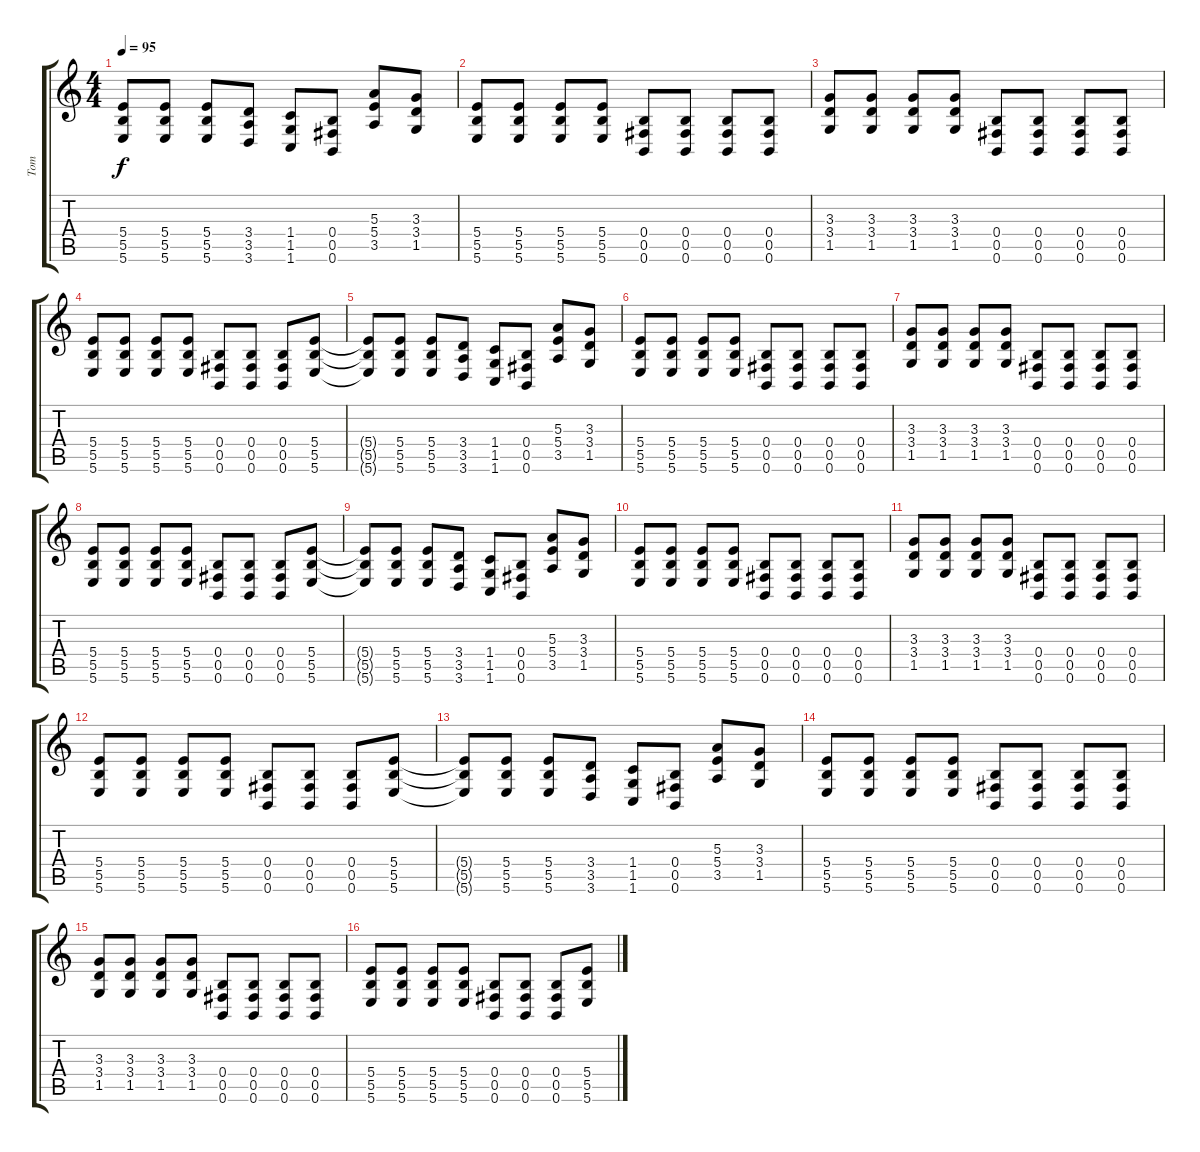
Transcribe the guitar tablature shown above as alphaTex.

\track ("Tom" "Tom") {instrument distortionguitar}
\staff {score tabs}
\tuning (Db4 Ab3 E3 B2 Gb2 B1) {hide}
\ts (4 4)
\tempo 95
\clef g2
\ks c
(5.4{t} 5.5{t} 5.6{t}).8{dy f} (5.4 5.5 5.6).8 (5.4 5.5 5.6).8 (3.4 3.5 3.6).8 (1.4 1.5 1.6).8 (0.4 0.5 0.6).8 (5.3 5.4 3.5).8 (3.3 3.4 1.5).8 |
(5.4 5.5 5.6).8 (5.4 5.5 5.6).8 (5.4 5.5 5.6).8 (5.4 5.5 5.6).8 (0.4 0.5 0.6).8 (0.4 0.5 0.6).8 (0.4 0.5 0.6).8 (0.4 0.5 0.6).8 |
(3.3 3.4 1.5).8 (3.3 3.4 1.5).8 (3.3 3.4 1.5).8 (3.3 3.4 1.5).8 (0.4 0.5 0.6).8 (0.4 0.5 0.6).8 (0.4 0.5 0.6).8 (0.4 0.5 0.6).8 |
(5.4 5.5 5.6).8 (5.4 5.5 5.6).8 (5.4 5.5 5.6).8 (5.4 5.5 5.6).8 (0.4 0.5 0.6).8 (0.4 0.5 0.6).8 (0.4 0.5 0.6).8 (5.4 5.5 5.6).8 |
(5.4{t} 5.5{t} 5.6{t}).8 (5.4 5.5 5.6).8 (5.4 5.5 5.6).8 (3.4 3.5 3.6).8 (1.4 1.5 1.6).8 (0.4 0.5 0.6).8 (5.3 5.4 3.5).8 (3.3 3.4 1.5).8 |
(5.4 5.5 5.6).8 (5.4 5.5 5.6).8 (5.4 5.5 5.6).8 (5.4 5.5 5.6).8 (0.4 0.5 0.6).8 (0.4 0.5 0.6).8 (0.4 0.5 0.6).8 (0.4 0.5 0.6).8 |
(3.3 3.4 1.5).8 (3.3 3.4 1.5).8 (3.3 3.4 1.5).8 (3.3 3.4 1.5).8 (0.4 0.5 0.6).8 (0.4 0.5 0.6).8 (0.4 0.5 0.6).8 (0.4 0.5 0.6).8 |
(5.4 5.5 5.6).8 (5.4 5.5 5.6).8 (5.4 5.5 5.6).8 (5.4 5.5 5.6).8 (0.4 0.5 0.6).8 (0.4 0.5 0.6).8 (0.4 0.5 0.6).8 (5.4 5.5 5.6).8 |
(5.4{t} 5.5{t} 5.6{t}).8 (5.4 5.5 5.6).8 (5.4 5.5 5.6).8 (3.4 3.5 3.6).8 (1.4 1.5 1.6).8 (0.4 0.5 0.6).8 (5.3 5.4 3.5).8 (3.3 3.4 1.5).8 |
(5.4 5.5 5.6).8 (5.4 5.5 5.6).8 (5.4 5.5 5.6).8 (5.4 5.5 5.6).8 (0.4 0.5 0.6).8 (0.4 0.5 0.6).8 (0.4 0.5 0.6).8 (0.4 0.5 0.6).8 |
(3.3 3.4 1.5).8 (3.3 3.4 1.5).8 (3.3 3.4 1.5).8 (3.3 3.4 1.5).8 (0.4 0.5 0.6).8 (0.4 0.5 0.6).8 (0.4 0.5 0.6).8 (0.4 0.5 0.6).8 |
(5.4 5.5 5.6).8 (5.4 5.5 5.6).8 (5.4 5.5 5.6).8 (5.4 5.5 5.6).8 (0.4 0.5 0.6).8 (0.4 0.5 0.6).8 (0.4 0.5 0.6).8 (5.4 5.5 5.6).8 |
(5.4{t} 5.5{t} 5.6{t}).8 (5.4 5.5 5.6).8 (5.4 5.5 5.6).8 (3.4 3.5 3.6).8 (1.4 1.5 1.6).8 (0.4 0.5 0.6).8 (5.3 5.4 3.5).8 (3.3 3.4 1.5).8 |
(5.4 5.5 5.6).8 (5.4 5.5 5.6).8 (5.4 5.5 5.6).8 (5.4 5.5 5.6).8 (0.4 0.5 0.6).8 (0.4 0.5 0.6).8 (0.4 0.5 0.6).8 (0.4 0.5 0.6).8 |
(3.3 3.4 1.5).8 (3.3 3.4 1.5).8 (3.3 3.4 1.5).8 (3.3 3.4 1.5).8 (0.4 0.5 0.6).8 (0.4 0.5 0.6).8 (0.4 0.5 0.6).8 (0.4 0.5 0.6).8 |
(5.4 5.5 5.6).8 (5.4 5.5 5.6).8 (5.4 5.5 5.6).8 (5.4 5.5 5.6).8 (0.4 0.5 0.6).8 (0.4 0.5 0.6).8 (0.4 0.5 0.6).8 (5.4 5.5 5.6).8
